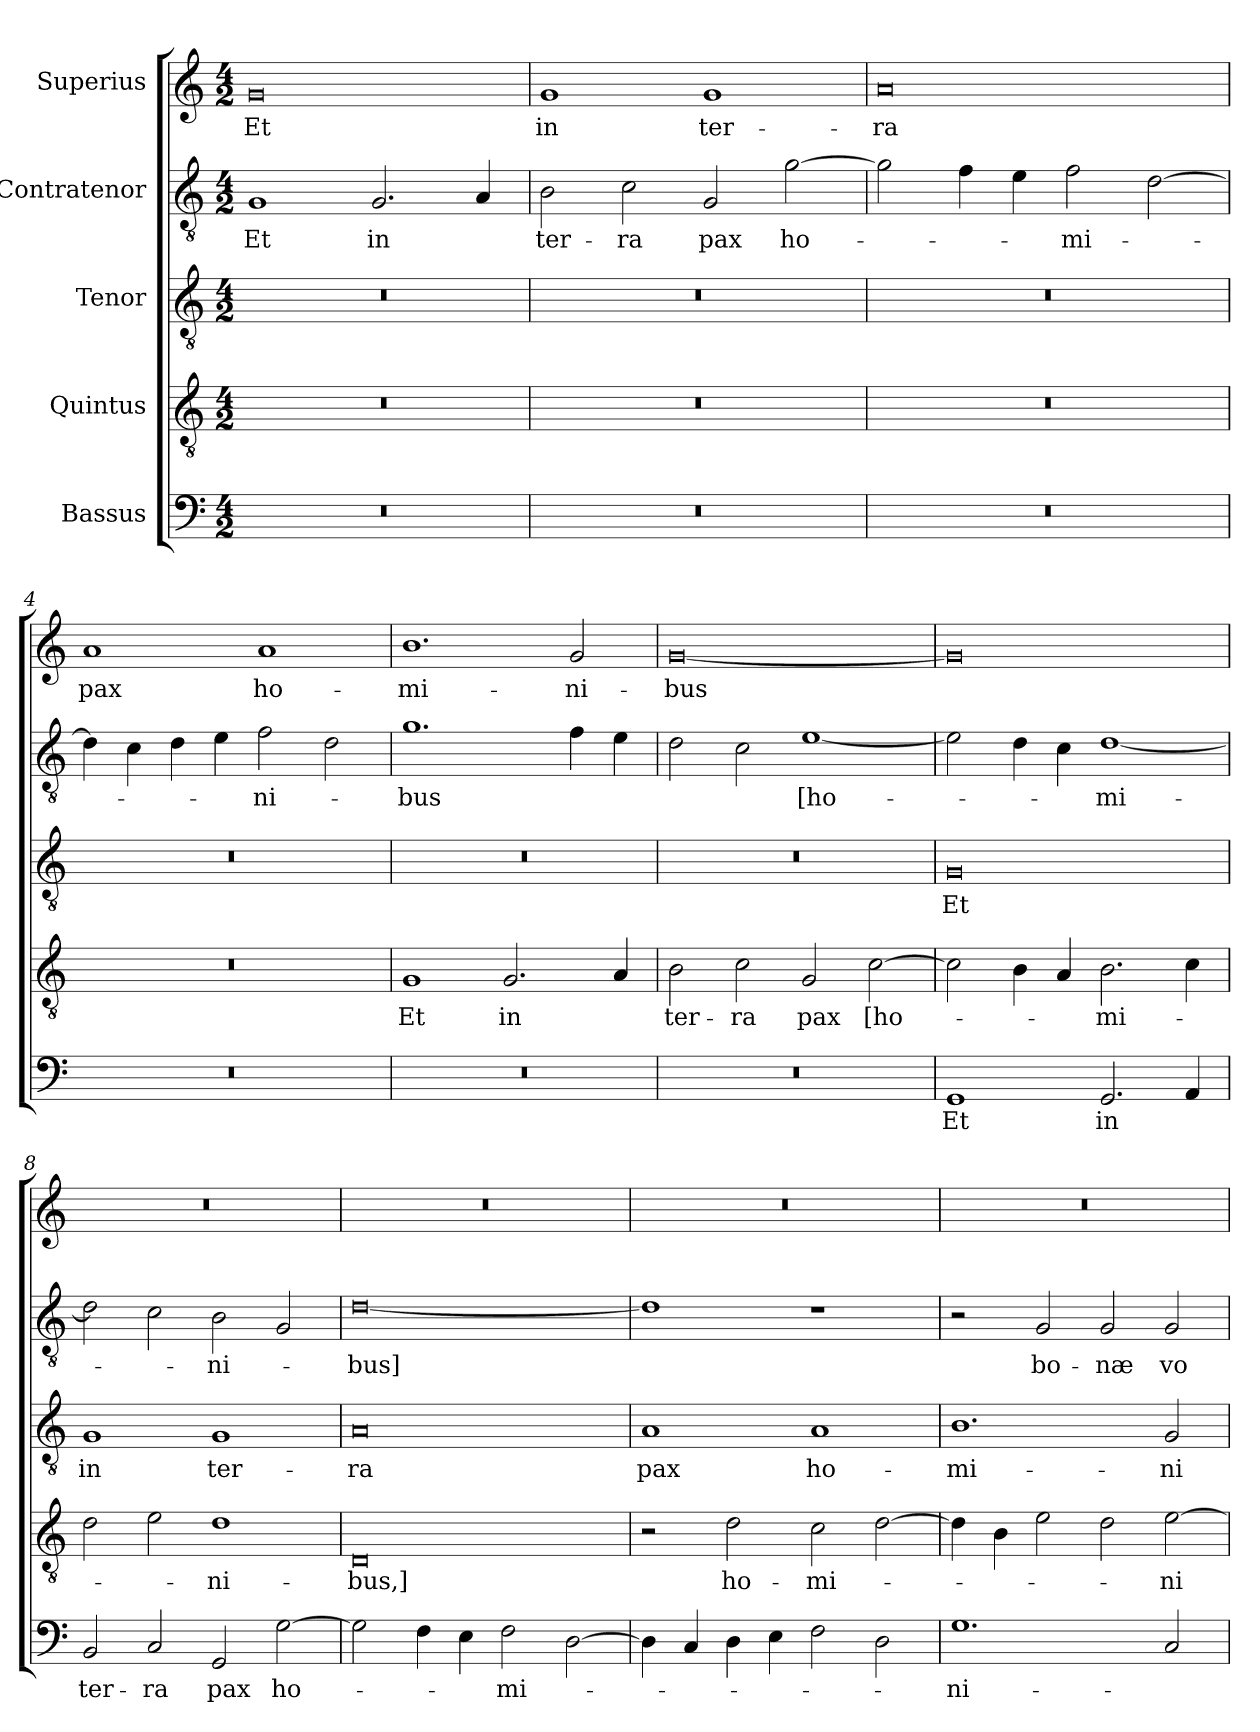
**kern	**text	**kern	**text	**kern	**text	**kern	**text	**kern	**text
*part5	*part5	*part4	*part4	*part3	*part3	*part2	*part2	*part1	*part1
*staff5	*staff5	*staff4	*staff4	*staff3	*staff3	*staff2	*staff2	*staff1	*staff1
*I"Bassus	*	*I"Quintus	*	*I"Tenor	*	*I"Contratenor	*	*I"Superius	*
*clefF4	*	*clefGv2	*	*clefGv2	*	*clefGv2	*	*clefG2	*
*k[]	*	*k[]	*	*k[]	*	*k[]	*	*k[]	*
*M4/2	*	*M4/2	*	*M4/2	*	*M4/2	*	*M4/2	*
=1	=1	=1	=1	=1	=1	=1	=1	=1	=1
0r	.	0r	.	0r	.	1G/	Et	0g/	Et
.	.	.	.	.	.	2.G/	in	.	.
.	.	.	.	.	.	4A/	.	.	.
=2	=2	=2	=2	=2	=2	=2	=2	=2	=2
0r	.	0r	.	0r	.	2B\	ter-	1g/	in
.	.	.	.	.	.	2c\	-ra	.	.
.	.	.	.	.	.	2G/	pax	1g/	ter-
.	.	.	.	.	.	[2g\	ho-	.	.
=3	=3	=3	=3	=3	=3	=3	=3	=3	=3
0r	.	0r	.	0r	.	2g\]	.	0a/	-ra
.	.	.	.	.	.	4f\	.	.	.
.	.	.	.	.	.	4e\	.	.	.
.	.	.	.	.	.	2f\	-mi-	.	.
.	.	.	.	.	.	[2d\	.	.	.
=4	=4	=4	=4	=4	=4	=4	=4	=4	=4
0r	.	0r	.	0r	.	4d\]	.	1a/	pax
.	.	.	.	.	.	4c\	.	.	.
.	.	.	.	.	.	4d\	.	.	.
.	.	.	.	.	.	4e\	.	.	.
.	.	.	.	.	.	2f\	-ni-	1a/	ho-
.	.	.	.	.	.	2d\	.	.	.
=5	=5	=5	=5	=5	=5	=5	=5	=5	=5
0r	.	1G/	Et	0r	.	1.g/	-bus	1.b\	-mi-
.	.	2.G/	in	.	.	.	.	.	.
.	.	.	.	.	.	4f\	.	2g/	-ni-
.	.	4A/	.	.	.	4e\	.	.	.
=6	=6	=6	=6	=6	=6	=6	=6	=6	=6
0r	.	2B\	ter-	0r	.	2d\	.	[0g/	-bus
.	.	2c\	-ra	.	.	2c\	.	.	.
.	.	2G/	pax	.	.	[1e/	[ho-	.	.
.	.	[2c\	[ho-	.	.	.	.	.	.
=7	=7	=7	=7	=7	=7	=7	=7	=7	=7
1GG/	Et	2c\]	.	0G/	Et	2e\]	.	0g/]	.
.	.	4B\	.	.	.	4d\	.	.	.
.	.	4A/	.	.	.	4c\	.	.	.
2.GG/	in	2.B\	-mi-	.	.	[1d/	-mi-	.	.
4AA/	.	4c\	.	.	.	.	.	.	.
=8	=8	=8	=8	=8	=8	=8	=8	=8	=8
2BB/	ter-	2d\	.	1G/	in	2d\]	.	0r	.
2C/	-ra	2e\	.	.	.	2c\	.	.	.
2GG/	pax	1d/	-ni-	1G/	ter-	2B\	-ni-	.	.
[2G\	ho-	.	.	.	.	2G/	.	.	.
=9	=9	=9	=9	=9	=9	=9	=9	=9	=9
2G\]	.	0D/	-bus,]	0A/	-ra	[0d/	-bus]	0r	.
4F\	.	.	.	.	.	.	.	.	.
4E\	.	.	.	.	.	.	.	.	.
2F\	-mi-	.	.	.	.	.	.	.	.
[2D\	.	.	.	.	.	.	.	.	.
=10	=10	=10	=10	=10	=10	=10	=10	=10	=10
4D\]	.	2r	.	1A/	pax	1d/]	.	0r	.
4C/	.	.	.	.	.	.	.	.	.
4D\	.	2d\	ho-	.	.	.	.	.	.
4E\	.	.	.	.	.	.	.	.	.
2F\	.	2c\	-mi-	1A/	ho-	1r	.	.	.
2D\	.	[2d\	.	.	.	.	.	.	.
=11	=11	=11	=11	=11	=11	=11	=11	=11	=11
1.G\	-ni-	4d\]	.	1.B\	-mi-	2r	.	0r	.
.	.	4B\	.	.	.	.	.	.	.
.	.	2e\	.	.	.	2G/	bo-	.	.
.	.	2d\	.	.	.	2G/	-næ	.	.
2C/	.	[2e\	-ni-	2G/	-ni-	2G/	vo-	.	.
=	=	=	=	=	=	=	=	=	=
*-	*-	*-	*-	*-	*-	*-	*-	*-	*-
